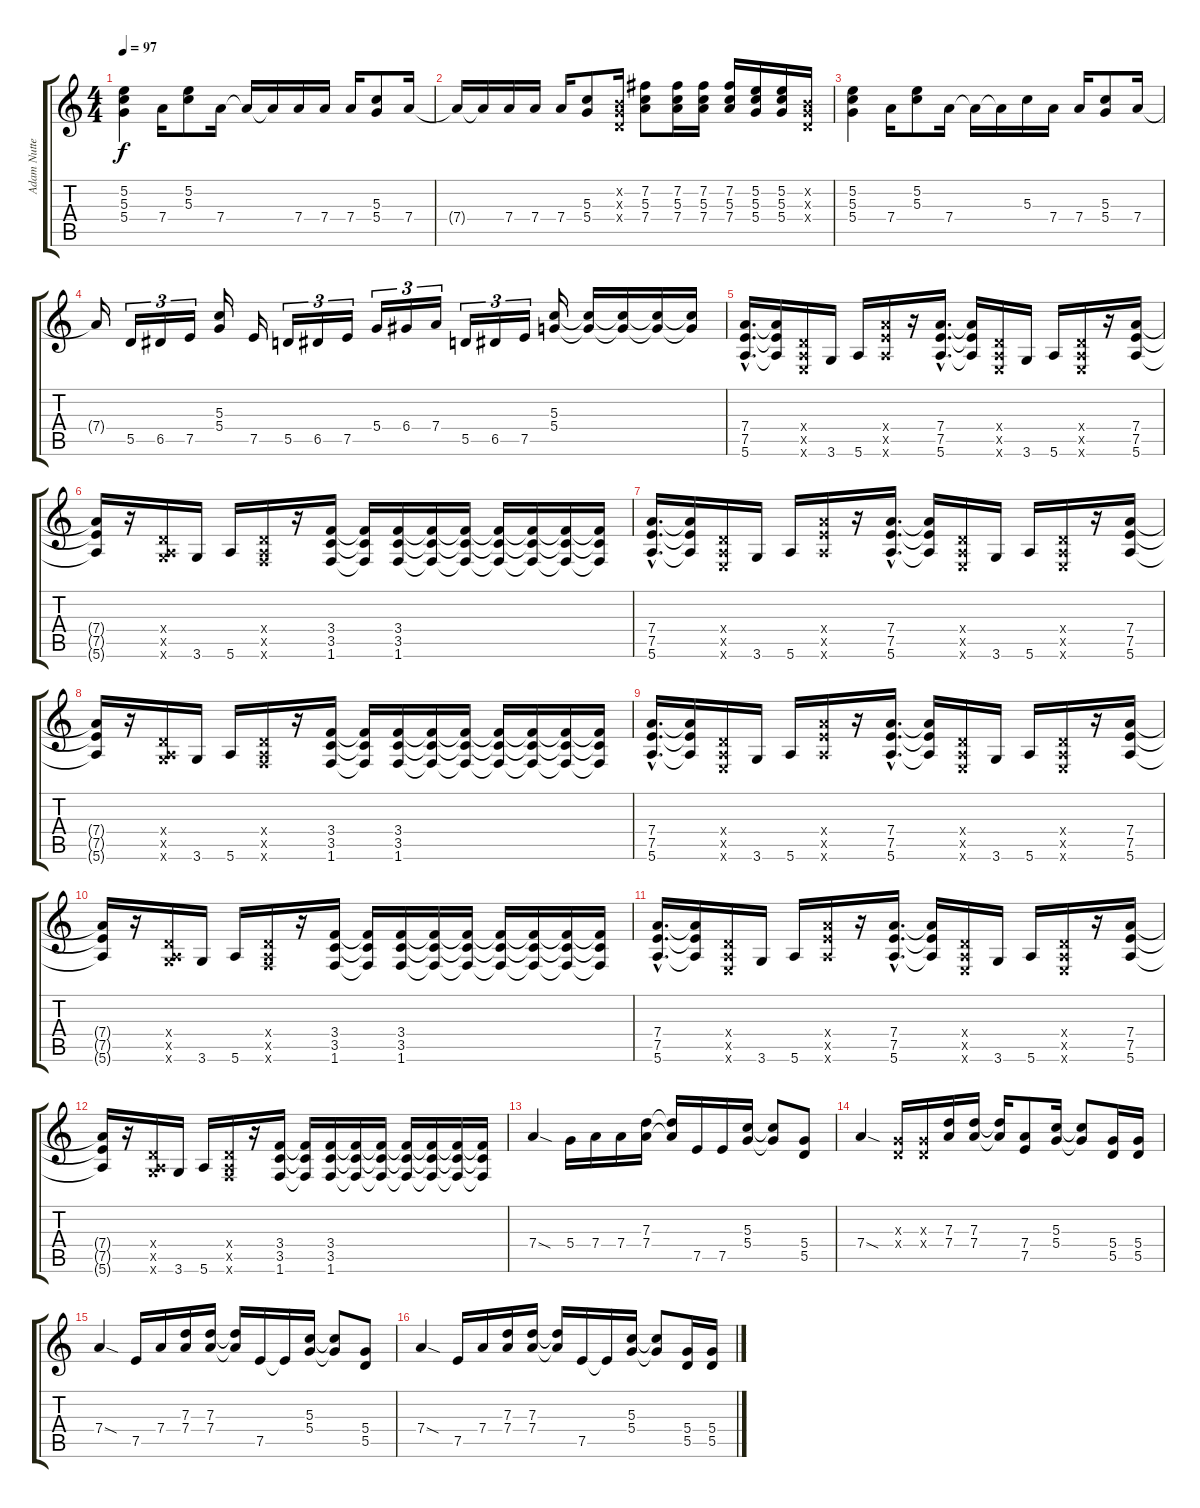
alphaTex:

\track ("Adam Nutter" "Adam Nutte") {instrument distortionguitar}
\staff {score tabs}
\tuning (E4 B3 G3 D3 A2 E2) {hide}
\ts (4 4)
\tempo 97
\clef g2
\ks c
(5.2 5.3 5.4).4{dy f} 7.4.16 (5.2 5.3).8 7.4.16 7.4{t}.16 7.4{t}.16 7.4.16 7.4.16 7.4.16 (5.3 5.4).8 7.4.16 |
7.4{t}.16 7.4{t}.16 7.4.16 7.4.16 7.4.16 (5.3 5.4).8 (0.2{x} 0.3{x} 0.4{x}).16 (7.2 5.3 7.4).8 (7.2 5.3 7.4).16 (7.2 5.3 7.4).16 (7.2 5.3 7.4).16 (5.2 5.3 5.4).16 (5.2 5.3 5.4).16 (0.2{x} 0.3{x} 0.4{x}).16 |
(5.2 5.3 5.4).4 7.4.16 (5.2 5.3).8 7.4.16 7.4{t}.16 7.4{t}.16 5.3.16 7.4.16 7.4.16 (5.3 5.4).8 7.4.16 |
7.4{t}.16 5.5.16{tu (3 2)} 6.5.16{tu (3 2)} 7.5.16{tu (3 2)} (5.3 5.4).16 7.5.16 5.5.16{tu (3 2)} 6.5.16{tu (3 2)} 7.5.16{tu (3 2)} 5.4.16{tu (3 2)} 6.4.16{tu (3 2)} 7.4.16{tu (3 2)} 5.5.16{tu (3 2)} 6.5.16{tu (3 2)} 7.5.16{tu (3 2)} (5.3 5.4).16 (5.3{t} 5.4{t}).16 (5.3{t} 5.4{t}).16 (5.3{t} 5.4{t}).16 (5.3{t} 5.4{t}).16 |
(7.4{hac} 7.5{hac} 5.6{hac}).16{d} (7.4{t} 7.5{t} 5.6{t}).16 (0.4{x} 0.5{x} 0.6{x}).16 3.6.16 5.6.16 (7.4{x} 7.5{x} 5.6{x}).16 r.16 (7.4{hac} 7.5{hac} 5.6{hac}).16{d} (7.4{t} 7.5{t} 5.6{t}).16 (0.4{x} 0.5{x} 0.6{x}).16 3.6.16 5.6.16 (0.4{x} 0.5{x} 0.6{x}).16 r.16 (7.4 7.5 5.6).16 |
(7.4{t} 7.5{t} 5.6{t}).16 r.16 (0.4{x} 0.5{x} 3.6{x}).16 3.6.16 5.6.16 (0.4{x} 0.5{x} 1.6{x}).16 r.16 (3.4 3.5 1.6).16 (3.4{t} 3.5{t} 1.6{t}).16 (3.4 3.5 1.6).16 (3.4{t} 3.5{t} 1.6{t}).16 (3.4{t} 3.5{t} 1.6{t}).16 (3.4{t} 3.5{t} 1.6{t}).16 (3.4{t} 3.5{t} 1.6{t}).16 (3.4{t} 3.5{t} 1.6{t}).16 (3.4{t} 3.5{t} 1.6{t}).16 |
(7.4{hac} 7.5{hac} 5.6{hac}).16{d} (7.4{t} 7.5{t} 5.6{t}).16 (0.4{x} 0.5{x} 0.6{x}).16 3.6.16 5.6.16 (7.4{x} 7.5{x} 5.6{x}).16 r.16 (7.4{hac} 7.5{hac} 5.6{hac}).16{d} (7.4{t} 7.5{t} 5.6{t}).16 (0.4{x} 0.5{x} 0.6{x}).16 3.6.16 5.6.16 (0.4{x} 0.5{x} 0.6{x}).16 r.16 (7.4 7.5 5.6).16 |
(7.4{t} 7.5{t} 5.6{t}).16 r.16 (0.4{x} 0.5{x} 3.6{x}).16 3.6.16 5.6.16 (0.4{x} 0.5{x} 1.6{x}).16 r.16 (3.4 3.5 1.6).16 (3.4{t} 3.5{t} 1.6{t}).16 (3.4 3.5 1.6).16 (3.4{t} 3.5{t} 1.6{t}).16 (3.4{t} 3.5{t} 1.6{t}).16 (3.4{t} 3.5{t} 1.6{t}).16 (3.4{t} 3.5{t} 1.6{t}).16 (3.4{t} 3.5{t} 1.6{t}).16 (3.4{t} 3.5{t} 1.6{t}).16 |
(7.4{hac} 7.5{hac} 5.6{hac}).16{d} (7.4{t} 7.5{t} 5.6{t}).16 (0.4{x} 0.5{x} 0.6{x}).16 3.6.16 5.6.16 (7.4{x} 7.5{x} 5.6{x}).16 r.16 (7.4{hac} 7.5{hac} 5.6{hac}).16{d} (7.4{t} 7.5{t} 5.6{t}).16 (0.4{x} 0.5{x} 0.6{x}).16 3.6.16 5.6.16 (0.4{x} 0.5{x} 0.6{x}).16 r.16 (7.4 7.5 5.6).16 |
(7.4{t} 7.5{t} 5.6{t}).16 r.16 (0.4{x} 0.5{x} 3.6{x}).16 3.6.16 5.6.16 (0.4{x} 0.5{x} 1.6{x}).16 r.16 (3.4 3.5 1.6).16 (3.4{t} 3.5{t} 1.6{t}).16 (3.4 3.5 1.6).16 (3.4{t} 3.5{t} 1.6{t}).16 (3.4{t} 3.5{t} 1.6{t}).16 (3.4{t} 3.5{t} 1.6{t}).16 (3.4{t} 3.5{t} 1.6{t}).16 (3.4{t} 3.5{t} 1.6{t}).16 (3.4{t} 3.5{t} 1.6{t}).16 |
(7.4{hac} 7.5{hac} 5.6{hac}).16{d} (7.4{t} 7.5{t} 5.6{t}).16 (0.4{x} 0.5{x} 0.6{x}).16 3.6.16 5.6.16 (7.4{x} 7.5{x} 5.6{x}).16 r.16 (7.4{hac} 7.5{hac} 5.6{hac}).16{d} (7.4{t} 7.5{t} 5.6{t}).16 (0.4{x} 0.5{x} 0.6{x}).16 3.6.16 5.6.16 (0.4{x} 0.5{x} 0.6{x}).16 r.16 (7.4 7.5 5.6).16 |
(7.4{t} 7.5{t} 5.6{t}).16 r.16 (0.4{x} 0.5{x} 3.6{x}).16 3.6.16 5.6.16 (0.4{x} 0.5{x} 1.6{x}).16 r.16 (3.4 3.5 1.6).16 (3.4{t} 3.5{t} 1.6{t}).16 (3.4 3.5 1.6).16 (3.4{t} 3.5{t} 1.6{t}).16 (3.4{t} 3.5{t} 1.6{t}).16 (3.4{t} 3.5{t} 1.6{t}).16 (3.4{t} 3.5{t} 1.6{t}).16 (3.4{t} 3.5{t} 1.6{t}).16 (3.4{t} 3.5{t} 1.6{t}).16 |
7.4{sod}.4 5.4.16 7.4.16 7.4.16 (7.3 7.4).16 (7.3{t} 7.4{t}).16 7.5.16 7.5.16 (5.3 5.4).16 (5.3{t} 5.4{t}).8 (5.4 5.5).8 |
7.4{sod}.4 (0.3{x} 0.4{x}).16 (0.3{x} 0.4{x}).16 (7.3 7.4).16 (7.3 7.4).16 (7.3{t} 7.4{t}).16 (7.4 7.5).8 (5.3 5.4).16 (5.3{t} 5.4{t}).8 (5.4 5.5).16 (5.4 5.5).16 |
7.4{sod}.4 7.5.16 7.4.16 (7.3 7.4).16 (7.3 7.4).16 (7.3{t} 7.4{t}).16 7.5.16 7.5{t}.16 (5.3 5.4).16 (5.3{t} 5.4{t}).8 (5.4 5.5).8 |
7.4{sod}.4 7.5.16 7.4.16 (7.3 7.4).16 (7.3 7.4).16 (7.3{t} 7.4{t}).16 7.5.16 7.5{t}.16 (5.3 5.4).16 (5.3{t} 5.4{t}).8 (5.4 5.5).16 (5.4 5.5).16
